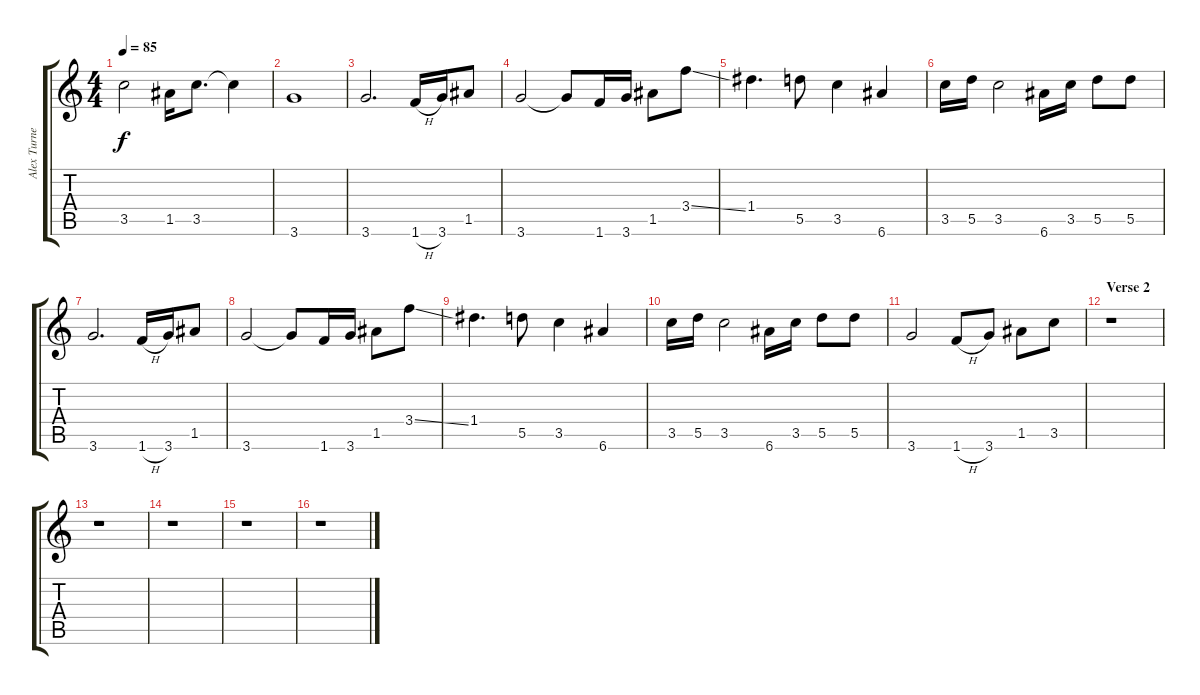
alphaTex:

\track ("Alex Turner - 12 String FX" "Alex Turne") {instrument distortionguitar}
\staff {score tabs}
\tuning (E4 B3 G4 D4 A3 E3) {hide}
\ts (4 4)
\tempo 85
\clef g2
\ks c
3.5.2{dy f} 1.5.16 3.5.8{d} 3.5{t}.4 |
3.6.1 |
3.6.2{d} 1.6{h}.16 3.6.16 1.5.8 |
3.6.2 3.6{t}.8 1.6.16 3.6.16 1.5.8 3.4{ss}.8 |
1.4.4{d} 5.5.8 3.5.4 6.6.4 |
3.5.16 5.5.16 3.5.2 6.6.16 3.5.16 5.5.8 5.5.8 |
3.6.2{d} 1.6{h}.16 3.6.16 1.5.8 |
3.6.2 3.6{t}.8 1.6.16 3.6.16 1.5.8 3.4{ss}.8 |
1.4.4{d} 5.5.8 3.5.4 6.6.4 |
3.5.16 5.5.16 3.5.2 6.6.16 3.5.16 5.5.8 5.5.8 |
3.6.2 1.6{h}.8 3.6.8 1.5.8 3.5.8 |
\section ("" "Verse 2")
r.1 |
r.1 |
r.1 |
r.1 |
r.1
